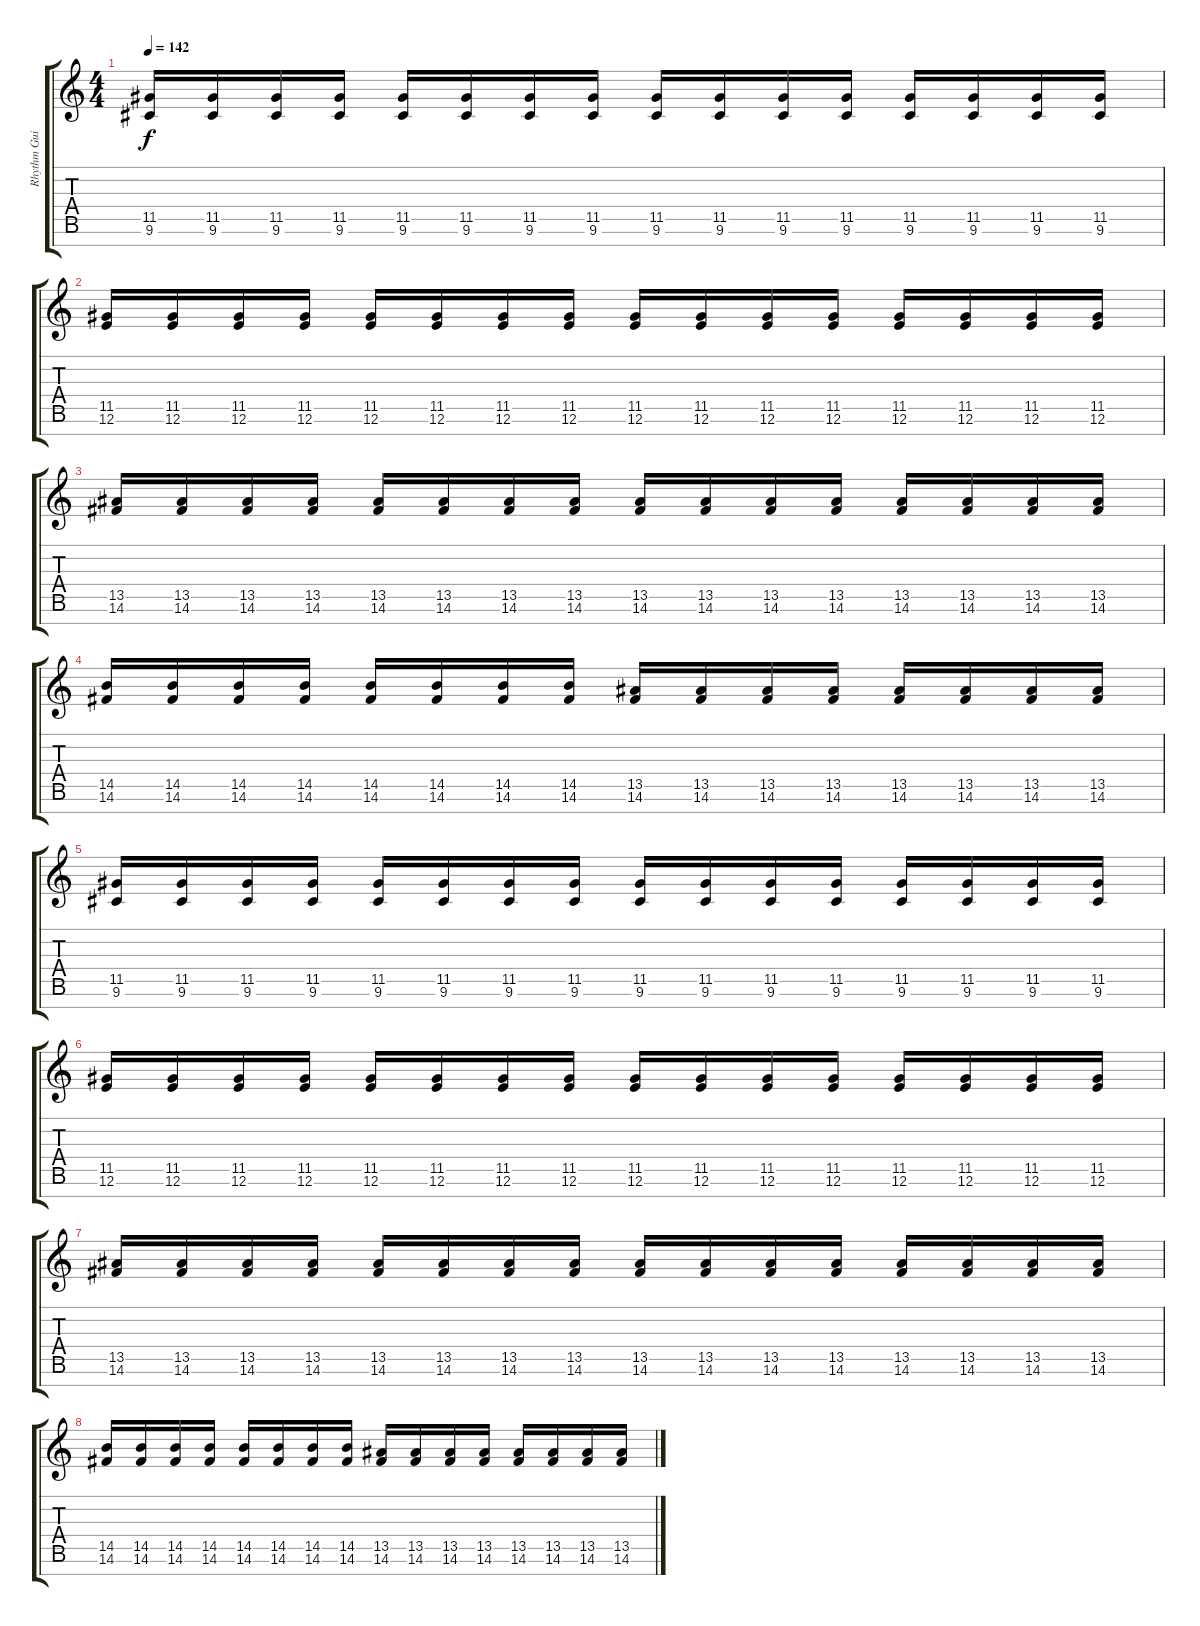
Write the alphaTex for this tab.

\track ("Rhythm Guitar 2" "Rhythm Gui") {instrument overdrivenguitar}
\staff {score tabs}
\tuning (E4 B3 G3 D3 A2 E2 B1) {hide}
\ts (4 4)
\tempo 142
\clef g2
\ks c
(11.5 9.6).16{dy f} (11.5 9.6).16 (11.5 9.6).16 (11.5 9.6).16 (11.5 9.6).16 (11.5 9.6).16 (11.5 9.6).16 (11.5 9.6).16 (11.5 9.6).16 (11.5 9.6).16 (11.5 9.6).16 (11.5 9.6).16 (11.5 9.6).16 (11.5 9.6).16 (11.5 9.6).16 (11.5 9.6).16 |
(11.5 12.6).16 (11.5 12.6).16 (11.5 12.6).16 (11.5 12.6).16 (11.5 12.6).16 (11.5 12.6).16 (11.5 12.6).16 (11.5 12.6).16 (11.5 12.6).16 (11.5 12.6).16 (11.5 12.6).16 (11.5 12.6).16 (11.5 12.6).16 (11.5 12.6).16 (11.5 12.6).16 (11.5 12.6).16 |
(13.5 14.6).16 (13.5 14.6).16 (13.5 14.6).16 (13.5 14.6).16 (13.5 14.6).16 (13.5 14.6).16 (13.5 14.6).16 (13.5 14.6).16 (13.5 14.6).16 (13.5 14.6).16 (13.5 14.6).16 (13.5 14.6).16 (13.5 14.6).16 (13.5 14.6).16 (13.5 14.6).16 (13.5 14.6).16 |
(14.5 14.6).16 (14.5 14.6).16 (14.5 14.6).16 (14.5 14.6).16 (14.5 14.6).16 (14.5 14.6).16 (14.5 14.6).16 (14.5 14.6).16 (13.5 14.6).16 (13.5 14.6).16 (13.5 14.6).16 (13.5 14.6).16 (13.5 14.6).16 (13.5 14.6).16 (13.5 14.6).16 (13.5 14.6).16 |
(11.5 9.6).16 (11.5 9.6).16 (11.5 9.6).16 (11.5 9.6).16 (11.5 9.6).16 (11.5 9.6).16 (11.5 9.6).16 (11.5 9.6).16 (11.5 9.6).16 (11.5 9.6).16 (11.5 9.6).16 (11.5 9.6).16 (11.5 9.6).16 (11.5 9.6).16 (11.5 9.6).16 (11.5 9.6).16 |
(11.5 12.6).16 (11.5 12.6).16 (11.5 12.6).16 (11.5 12.6).16 (11.5 12.6).16 (11.5 12.6).16 (11.5 12.6).16 (11.5 12.6).16 (11.5 12.6).16 (11.5 12.6).16 (11.5 12.6).16 (11.5 12.6).16 (11.5 12.6).16 (11.5 12.6).16 (11.5 12.6).16 (11.5 12.6).16 |
(13.5 14.6).16 (13.5 14.6).16 (13.5 14.6).16 (13.5 14.6).16 (13.5 14.6).16 (13.5 14.6).16 (13.5 14.6).16 (13.5 14.6).16 (13.5 14.6).16 (13.5 14.6).16 (13.5 14.6).16 (13.5 14.6).16 (13.5 14.6).16 (13.5 14.6).16 (13.5 14.6).16 (13.5 14.6).16 |
(14.5 14.6).16 (14.5 14.6).16 (14.5 14.6).16 (14.5 14.6).16 (14.5 14.6).16 (14.5 14.6).16 (14.5 14.6).16 (14.5 14.6).16 (13.5 14.6).16 (13.5 14.6).16 (13.5 14.6).16 (13.5 14.6).16 (13.5 14.6).16 (13.5 14.6).16 (13.5 14.6).16 (13.5 14.6).16
